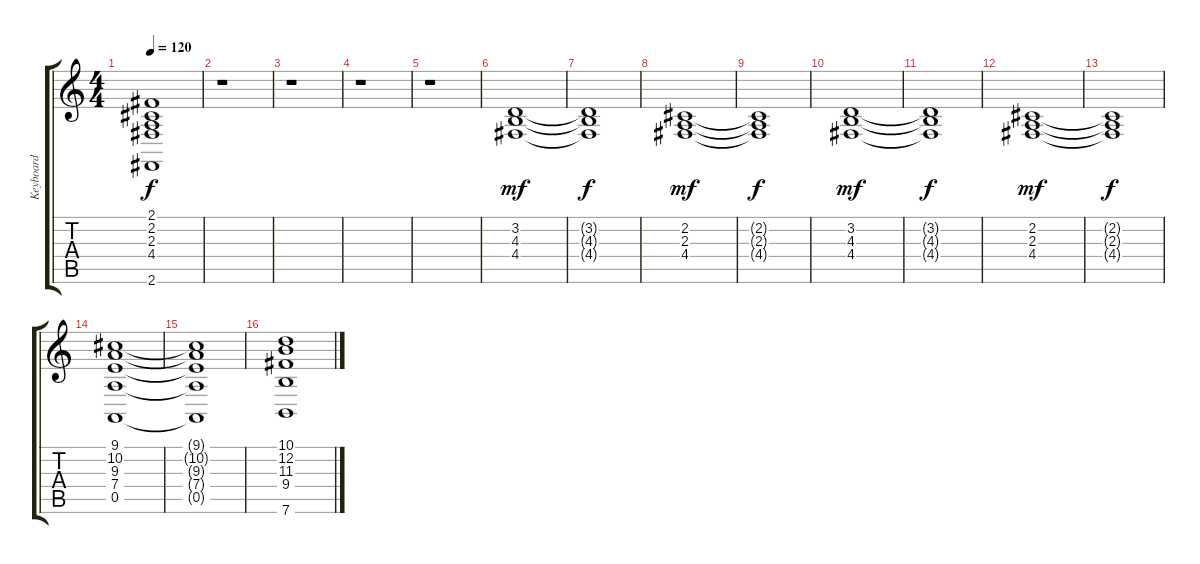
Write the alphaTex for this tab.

\track ("Keyboard" "Keyboard") {instrument synthstrings2}
\staff {score tabs}
\tuning (E4 B3 G3 D3 A2 E2) {hide}
\ts (4 4)
\tempo 120
\clef g2
\ks c
(2.1 2.2 2.3 4.4 2.6).1{dy f} |
r.1 |
r.1 |
r.1 |
r.1 |
(3.2 4.3 4.4).1{dy mf} |
(3.2{t} 4.3{t} 4.4{t}).1{dy f} |
(2.2 2.3 4.4).1{dy mf} |
(2.2{t} 2.3{t} 4.4{t}).1{dy f} |
(3.2 4.3 4.4).1{dy mf} |
(3.2{t} 4.3{t} 4.4{t}).1{dy f} |
(2.2 2.3 4.4).1{dy mf} |
(2.2{t} 2.3{t} 4.4{t}).1{dy f} |
(9.1 10.2 9.3 7.4 0.5).1 |
(9.1{t} 10.2{t} 9.3{t} 7.4{t} 0.5{t}).1 |
(10.1 12.2 11.3 9.4 7.6).1
